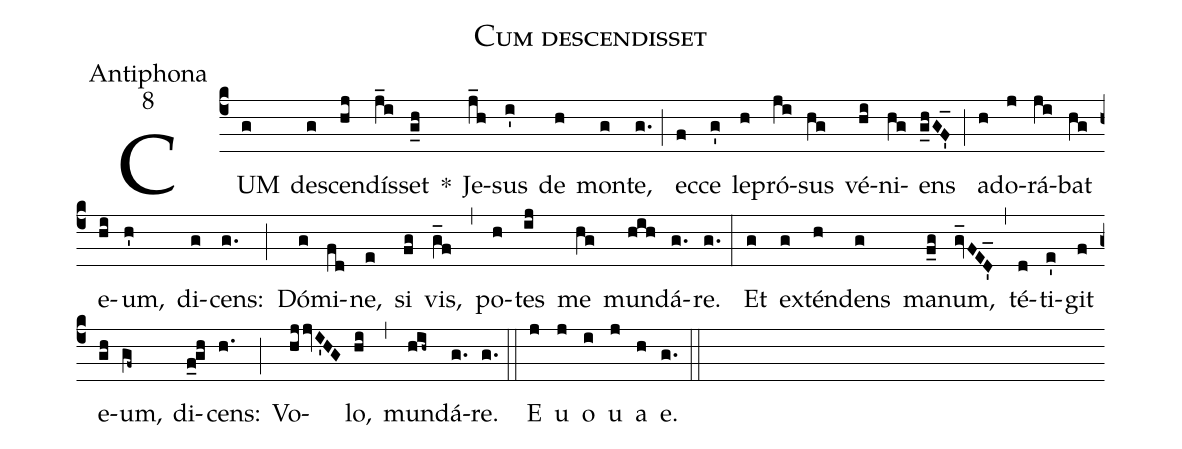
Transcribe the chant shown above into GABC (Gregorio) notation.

name:Cum descendisset;
office-part:Antiphona;
mode:8;
%%
(c4) CUM(g) de(g)scen(hj)dís(j_i)set(g_h) *() Je(j_h)sus(i') de(h) mon(g)te,(g.) (;) ec(f)ce(g') le(h)pró(ji)sus(hg) vé(hi)ni(hg)ens(g_hGF'_) (;) ad(h)o(j)rá(ji)bat(hg) e(hi)um,(h') di(g)cens:(g.) (;) Dó(g)mi(fd)ne,(e) si(fg) vis,(g_f) (,) po(h)tes(ij) me(hg) mun(hih)dá(g.)re.(g.) (:) Et(g) ex(g)tén(h)dens(g) ma(f_g)num,(gv_FED'_) (,) té(d)ti(e')git(f) e(gh)um,(gf~) di(f_gh)cens:(h.) (;) Vo(hjjvI'HG)lo,(hi) (,) mun(hih~)dá(g.)re.(g.) (::) <eu>E(j) u(j) o(i) u(j) a(h) e.</eu>(g.) (::)
